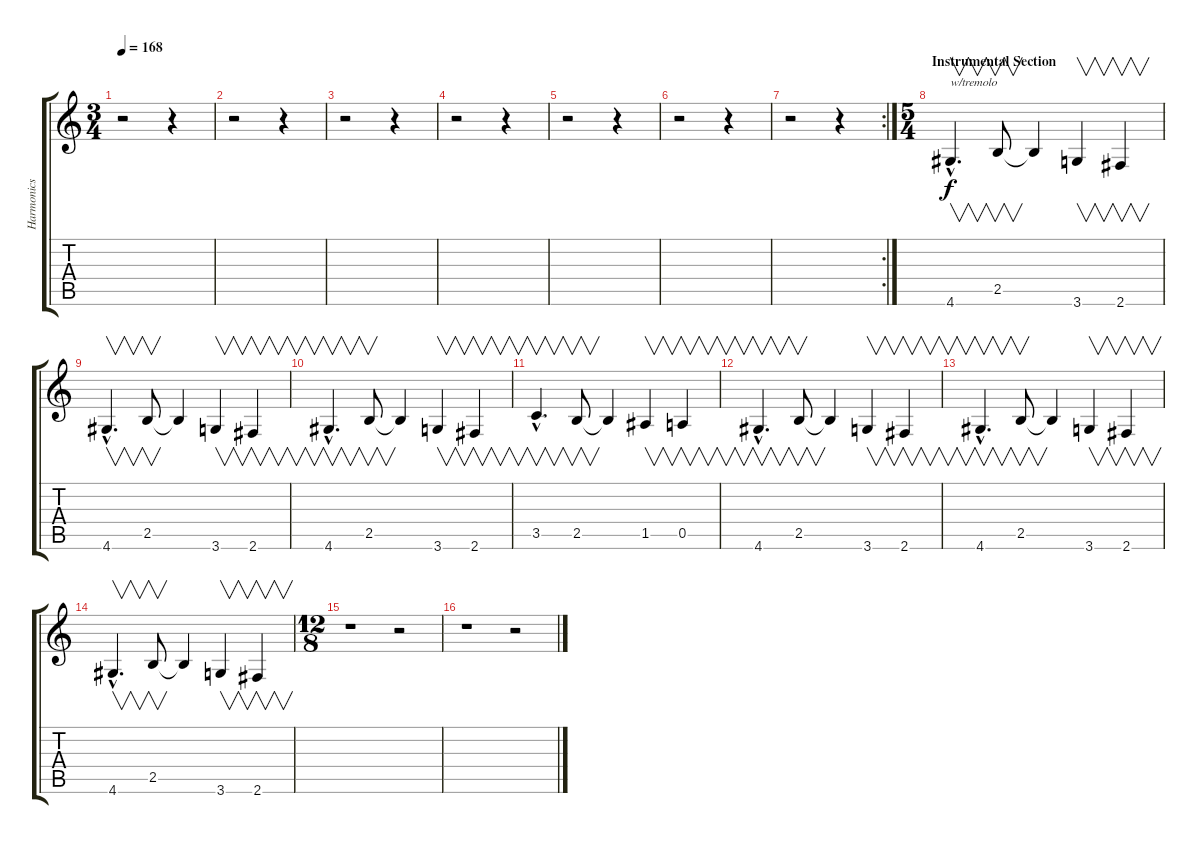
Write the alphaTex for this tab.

\track ("Harmonics for Guitar Solo" "Harmonics ") {instrument distortionguitar}
\staff {score tabs}
\tuning (E4 B3 G3 D3 A2 E2) {hide}
\ts (3 4)
\tempo 168
\clef g2
\ks c
r.2{dy f} r.4 |
r.2 r.4 |
r.2 r.4 |
r.2 r.4 |
r.2 r.4 |
r.2 r.4 |
\rc 2
r.2 r.4 |
\ts (5 4)
\section ("" "Instrumental Section")
4.6{hac}.4{v d txt "w/tremolo"} 2.5.8{v} 2.5{t}.4 3.6.4{v} 2.6.4{v} |
4.6{hac}.4{v d} 2.5.8{v} 2.5{t}.4 3.6.4{v} 2.6.4{v} |
4.6{hac}.4{v d} 2.5.8{v} 2.5{t}.4 3.6.4{v} 2.6.4{v} |
3.5{hac}.4{v d} 2.5.8{v} 2.5{t}.4 1.5.4{v} 0.5.4{v} |
4.6{hac}.4{v d} 2.5.8{v} 2.5{t}.4 3.6.4{v} 2.6.4{v} |
4.6{hac}.4{v d} 2.5.8{v} 2.5{t}.4 3.6.4{v} 2.6.4{v} |
4.6{hac}.4{v d} 2.5.8{v} 2.5{t}.4 3.6.4{v} 2.6.4{v} |
\ts (12 8)
r.1 r.2 |
r.1 r.2
